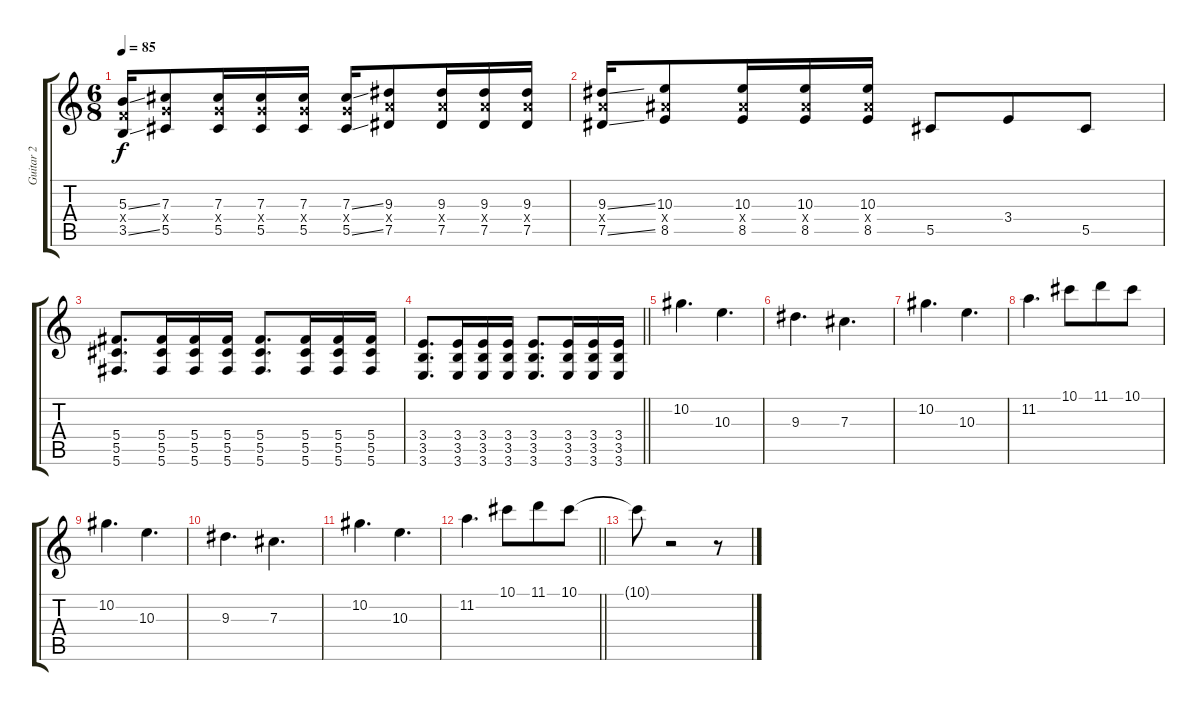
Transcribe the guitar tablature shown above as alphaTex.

\track ("Guitar 2" "Guitar 2") {instrument electricguitarclean}
\staff {score tabs}
\tuning (Eb4 Bb3 Gb3 Db3 Ab2 Db2) {hide}
\ts (6 8)
\tempo 85
\clef g2
\ks c
(5.3{ss} 4.4{x} 3.5{ss}).16{dy f} (7.3 6.4{x} 5.5).8 (7.3 6.4{x} 5.5).16 (7.3 6.4{x} 5.5).16 (7.3 6.4{x} 5.5).16 (7.3{ss} 6.4{x} 5.5{ss}).16 (9.3 8.4{x} 7.5).8 (9.3 8.4{x} 7.5).16 (9.3 8.4{x} 7.5).16 (9.3 8.4{x} 7.5).16 |
(9.3{ss} 8.4{x} 7.5{ss}).16 (10.3 9.4{x} 8.5).8 (10.3 9.4{x} 8.5).16 (10.3 9.4{x} 8.5).16 (10.3 9.4{x} 8.5).16 5.5.8 3.4.8 5.5.8 |
(5.4 5.5 5.6).8{d} (5.4 5.5 5.6).16 (5.4 5.5 5.6).16 (5.4 5.5 5.6).16 (5.4 5.5 5.6).8{d} (5.4 5.5 5.6).16 (5.4 5.5 5.6).16 (5.4 5.5 5.6).16 |
\barLineRight lightlight
(3.4 3.5 3.6).8{d} (3.4 3.5 3.6).16 (3.4 3.5 3.6).16 (3.4 3.5 3.6).16 (3.4 3.5 3.6).8{d} (3.4 3.5 3.6).16 (3.4 3.5 3.6).16 (3.4 3.5 3.6).16 |
10.2.4{d} 10.3.4{d} |
9.3.4{d} 7.3.4{d} |
10.2.4{d} 10.3.4{d} |
11.2.4{d} 10.1.8 11.1.8 10.1.8 |
10.2.4{d} 10.3.4{d} |
9.3.4{d} 7.3.4{d} |
10.2.4{d} 10.3.4{d} |
\barLineRight lightlight
11.2.4{d} 10.1.8 11.1.8 10.1.8 |
10.1{t}.8 r.2 r.8
